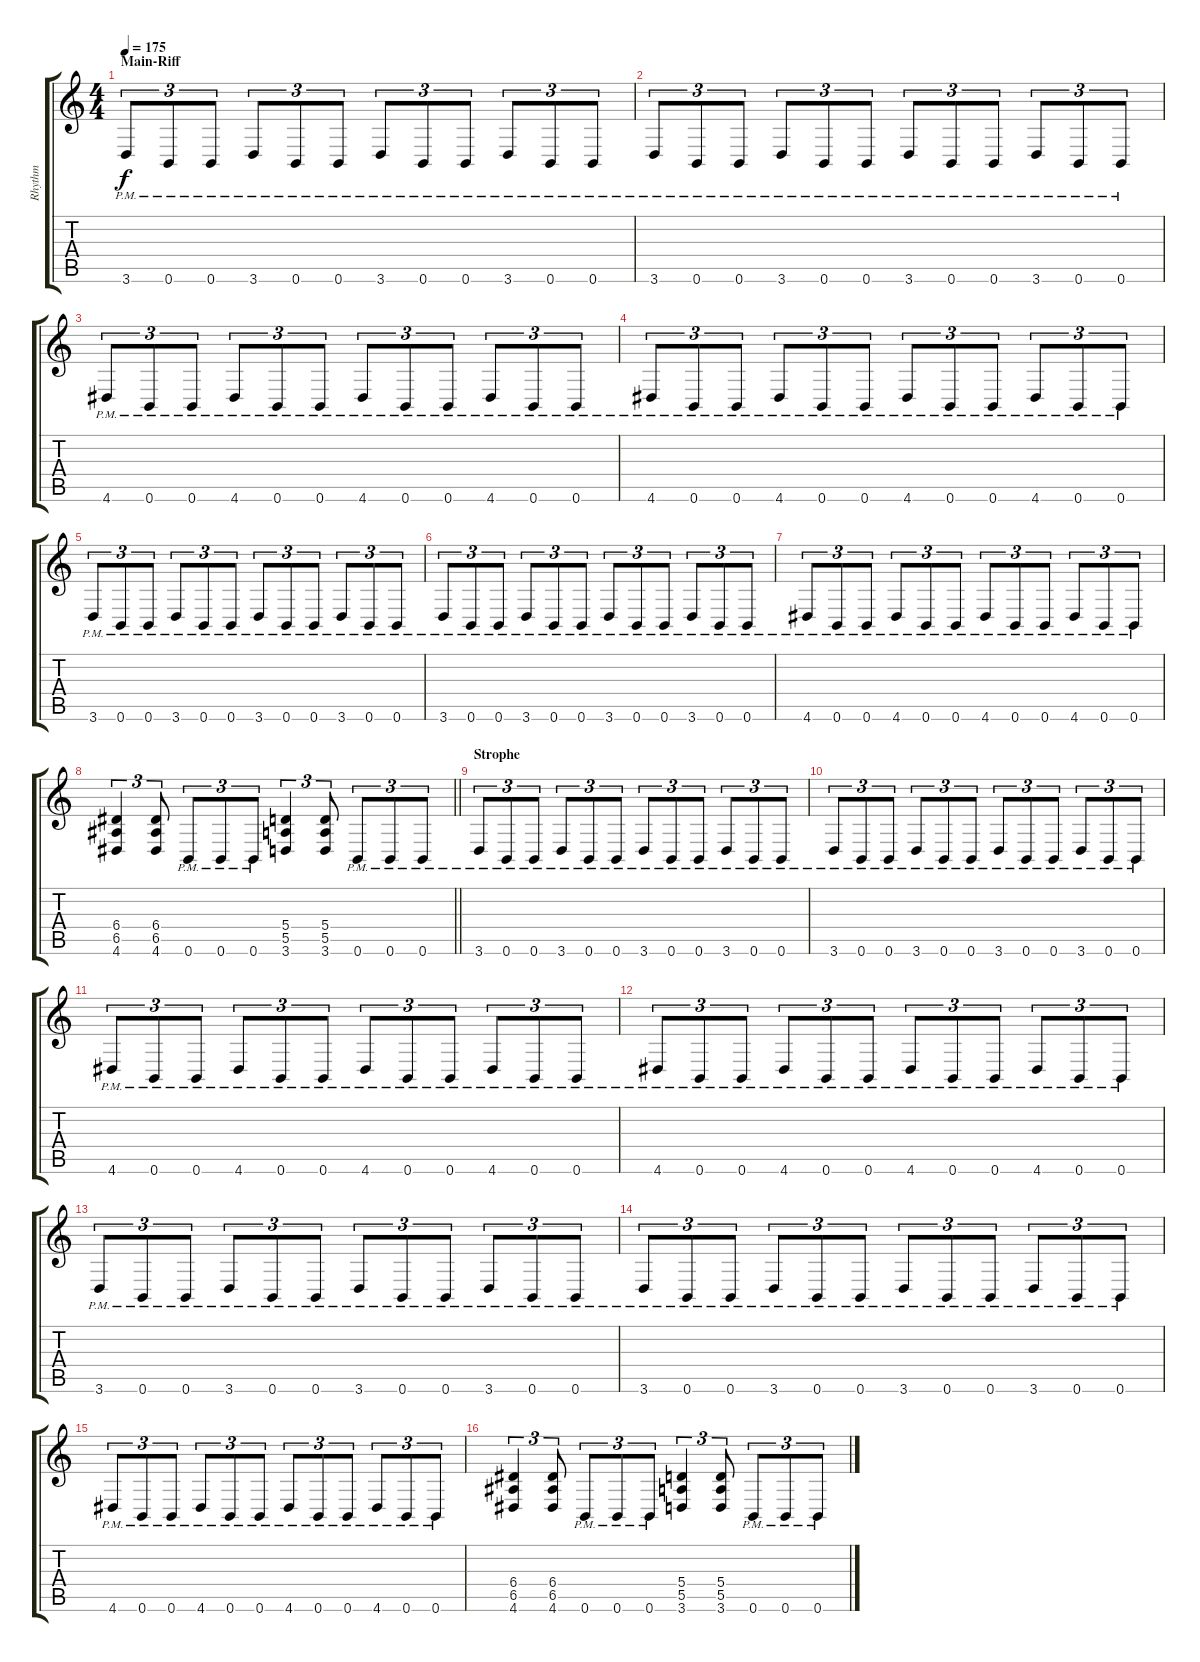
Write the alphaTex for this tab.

\track ("Rhythm" "Rhythm") {instrument distortionguitar}
\staff {score tabs}
\tuning (B3 Gb3 D3 A2 E2 B1) {hide}
\ts (4 4)
\section ("" "Main-Riff")
\tempo 175
\clef g2
\ks c
3.6{pm}.8{tu (3 2) dy f} 0.6{pm}.8{tu (3 2)} 0.6{pm}.8{tu (3 2)} 3.6{pm}.8{tu (3 2)} 0.6{pm}.8{tu (3 2)} 0.6{pm}.8{tu (3 2)} 3.6{pm}.8{tu (3 2)} 0.6{pm}.8{tu (3 2)} 0.6{pm}.8{tu (3 2)} 3.6{pm}.8{tu (3 2)} 0.6{pm}.8{tu (3 2)} 0.6{pm}.8{tu (3 2)} |
3.6{pm}.8{tu (3 2)} 0.6{pm}.8{tu (3 2)} 0.6{pm}.8{tu (3 2)} 3.6{pm}.8{tu (3 2)} 0.6{pm}.8{tu (3 2)} 0.6{pm}.8{tu (3 2)} 3.6{pm}.8{tu (3 2)} 0.6{pm}.8{tu (3 2)} 0.6{pm}.8{tu (3 2)} 3.6{pm}.8{tu (3 2)} 0.6{pm}.8{tu (3 2)} 0.6{pm}.8{tu (3 2)} |
4.6{pm}.8{tu (3 2)} 0.6{pm}.8{tu (3 2)} 0.6{pm}.8{tu (3 2)} 4.6{pm}.8{tu (3 2)} 0.6{pm}.8{tu (3 2)} 0.6{pm}.8{tu (3 2)} 4.6{pm}.8{tu (3 2)} 0.6{pm}.8{tu (3 2)} 0.6{pm}.8{tu (3 2)} 4.6{pm}.8{tu (3 2)} 0.6{pm}.8{tu (3 2)} 0.6{pm}.8{tu (3 2)} |
4.6{pm}.8{tu (3 2)} 0.6{pm}.8{tu (3 2)} 0.6{pm}.8{tu (3 2)} 4.6{pm}.8{tu (3 2)} 0.6{pm}.8{tu (3 2)} 0.6{pm}.8{tu (3 2)} 4.6{pm}.8{tu (3 2)} 0.6{pm}.8{tu (3 2)} 0.6{pm}.8{tu (3 2)} 4.6{pm}.8{tu (3 2)} 0.6{pm}.8{tu (3 2)} 0.6{pm}.8{tu (3 2)} |
3.6{pm}.8{tu (3 2)} 0.6{pm}.8{tu (3 2)} 0.6{pm}.8{tu (3 2)} 3.6{pm}.8{tu (3 2)} 0.6{pm}.8{tu (3 2)} 0.6{pm}.8{tu (3 2)} 3.6{pm}.8{tu (3 2)} 0.6{pm}.8{tu (3 2)} 0.6{pm}.8{tu (3 2)} 3.6{pm}.8{tu (3 2)} 0.6{pm}.8{tu (3 2)} 0.6{pm}.8{tu (3 2)} |
3.6{pm}.8{tu (3 2)} 0.6{pm}.8{tu (3 2)} 0.6{pm}.8{tu (3 2)} 3.6{pm}.8{tu (3 2)} 0.6{pm}.8{tu (3 2)} 0.6{pm}.8{tu (3 2)} 3.6{pm}.8{tu (3 2)} 0.6{pm}.8{tu (3 2)} 0.6{pm}.8{tu (3 2)} 3.6{pm}.8{tu (3 2)} 0.6{pm}.8{tu (3 2)} 0.6{pm}.8{tu (3 2)} |
4.6{pm}.8{tu (3 2)} 0.6{pm}.8{tu (3 2)} 0.6{pm}.8{tu (3 2)} 4.6{pm}.8{tu (3 2)} 0.6{pm}.8{tu (3 2)} 0.6{pm}.8{tu (3 2)} 4.6{pm}.8{tu (3 2)} 0.6{pm}.8{tu (3 2)} 0.6{pm}.8{tu (3 2)} 4.6{pm}.8{tu (3 2)} 0.6{pm}.8{tu (3 2)} 0.6{pm}.8{tu (3 2)} |
\barLineRight lightlight
(6.4 6.5 4.6).4{tu (3 2)} (6.4 6.5 4.6).8{tu (3 2)} 0.6{pm}.8{tu (3 2)} 0.6{pm}.8{tu (3 2)} 0.6{pm}.8{tu (3 2)} (5.4 5.5 3.6).4{tu (3 2)} (5.4 5.5 3.6).8{tu (3 2)} 0.6{pm}.8{tu (3 2)} 0.6{pm}.8{tu (3 2)} 0.6{pm}.8{tu (3 2)} |
\section ("" "Strophe")
3.6{pm}.8{tu (3 2)} 0.6{pm}.8{tu (3 2)} 0.6{pm}.8{tu (3 2)} 3.6{pm}.8{tu (3 2)} 0.6{pm}.8{tu (3 2)} 0.6{pm}.8{tu (3 2)} 3.6{pm}.8{tu (3 2)} 0.6{pm}.8{tu (3 2)} 0.6{pm}.8{tu (3 2)} 3.6{pm}.8{tu (3 2)} 0.6{pm}.8{tu (3 2)} 0.6{pm}.8{tu (3 2)} |
3.6{pm}.8{tu (3 2)} 0.6{pm}.8{tu (3 2)} 0.6{pm}.8{tu (3 2)} 3.6{pm}.8{tu (3 2)} 0.6{pm}.8{tu (3 2)} 0.6{pm}.8{tu (3 2)} 3.6{pm}.8{tu (3 2)} 0.6{pm}.8{tu (3 2)} 0.6{pm}.8{tu (3 2)} 3.6{pm}.8{tu (3 2)} 0.6{pm}.8{tu (3 2)} 0.6{pm}.8{tu (3 2)} |
4.6{pm}.8{tu (3 2)} 0.6{pm}.8{tu (3 2)} 0.6{pm}.8{tu (3 2)} 4.6{pm}.8{tu (3 2)} 0.6{pm}.8{tu (3 2)} 0.6{pm}.8{tu (3 2)} 4.6{pm}.8{tu (3 2)} 0.6{pm}.8{tu (3 2)} 0.6{pm}.8{tu (3 2)} 4.6{pm}.8{tu (3 2)} 0.6{pm}.8{tu (3 2)} 0.6{pm}.8{tu (3 2)} |
4.6{pm}.8{tu (3 2)} 0.6{pm}.8{tu (3 2)} 0.6{pm}.8{tu (3 2)} 4.6{pm}.8{tu (3 2)} 0.6{pm}.8{tu (3 2)} 0.6{pm}.8{tu (3 2)} 4.6{pm}.8{tu (3 2)} 0.6{pm}.8{tu (3 2)} 0.6{pm}.8{tu (3 2)} 4.6{pm}.8{tu (3 2)} 0.6{pm}.8{tu (3 2)} 0.6{pm}.8{tu (3 2)} |
3.6{pm}.8{tu (3 2)} 0.6{pm}.8{tu (3 2)} 0.6{pm}.8{tu (3 2)} 3.6{pm}.8{tu (3 2)} 0.6{pm}.8{tu (3 2)} 0.6{pm}.8{tu (3 2)} 3.6{pm}.8{tu (3 2)} 0.6{pm}.8{tu (3 2)} 0.6{pm}.8{tu (3 2)} 3.6{pm}.8{tu (3 2)} 0.6{pm}.8{tu (3 2)} 0.6{pm}.8{tu (3 2)} |
3.6{pm}.8{tu (3 2)} 0.6{pm}.8{tu (3 2)} 0.6{pm}.8{tu (3 2)} 3.6{pm}.8{tu (3 2)} 0.6{pm}.8{tu (3 2)} 0.6{pm}.8{tu (3 2)} 3.6{pm}.8{tu (3 2)} 0.6{pm}.8{tu (3 2)} 0.6{pm}.8{tu (3 2)} 3.6{pm}.8{tu (3 2)} 0.6{pm}.8{tu (3 2)} 0.6{pm}.8{tu (3 2)} |
4.6{pm}.8{tu (3 2)} 0.6{pm}.8{tu (3 2)} 0.6{pm}.8{tu (3 2)} 4.6{pm}.8{tu (3 2)} 0.6{pm}.8{tu (3 2)} 0.6{pm}.8{tu (3 2)} 4.6{pm}.8{tu (3 2)} 0.6{pm}.8{tu (3 2)} 0.6{pm}.8{tu (3 2)} 4.6{pm}.8{tu (3 2)} 0.6{pm}.8{tu (3 2)} 0.6{pm}.8{tu (3 2)} |
(6.4 6.5 4.6).4{tu (3 2)} (6.4 6.5 4.6).8{tu (3 2)} 0.6{pm}.8{tu (3 2)} 0.6{pm}.8{tu (3 2)} 0.6{pm}.8{tu (3 2)} (5.4 5.5 3.6).4{tu (3 2)} (5.4 5.5 3.6).8{tu (3 2)} 0.6{pm}.8{tu (3 2)} 0.6{pm}.8{tu (3 2)} 0.6{pm}.8{tu (3 2)}
